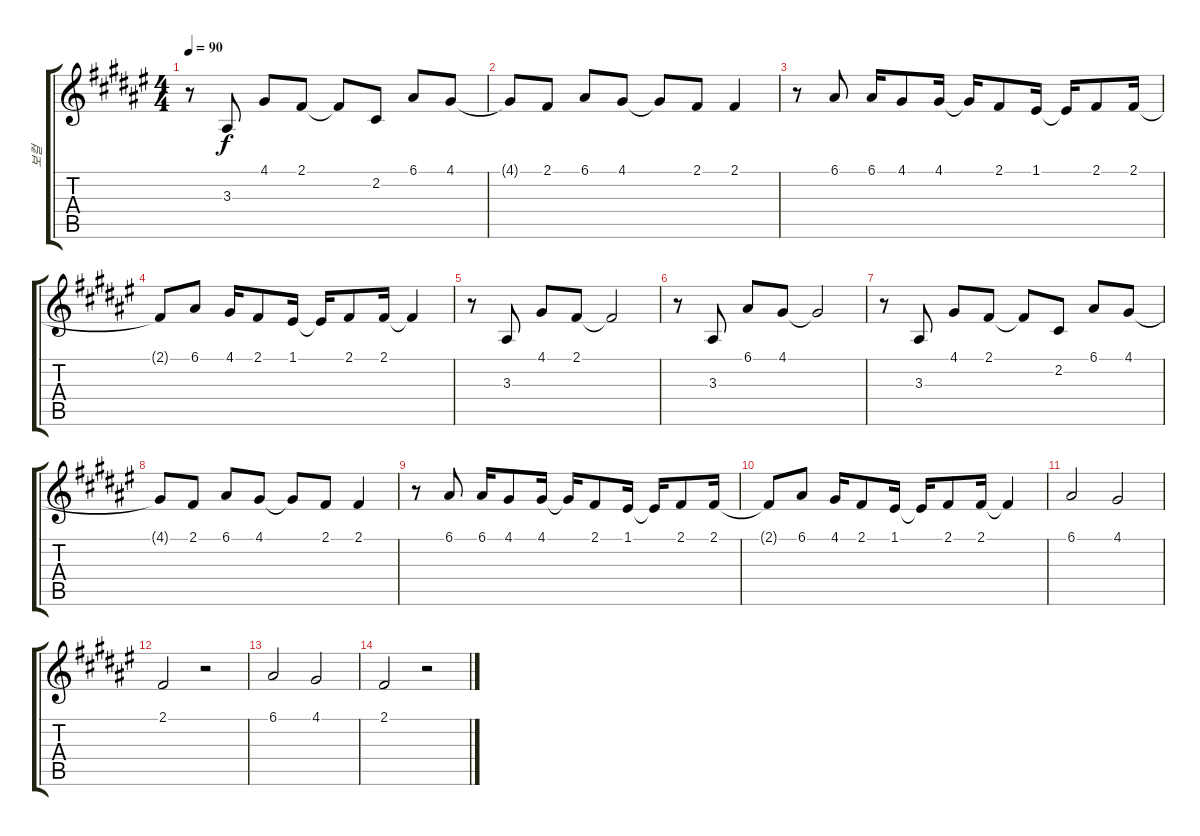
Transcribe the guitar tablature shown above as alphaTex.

\track ("보컬" "보컬") {instrument lead2sawtooth}
\staff {score tabs}
\tuning (E4 B3 G3 D3 A2 E2) {hide}
\ts (4 4)
\tempo 90
\clef g2
\ks f#
r.8{dy f} 3.3.8 4.1.8 2.1.8 2.1{t}.8 2.2.8 6.1.8 4.1.8 |
4.1{t}.8 2.1.8 6.1.8 4.1.8 4.1{t}.8 2.1.8 2.1.4 |
r.8 6.1.8 6.1.16 4.1.8 4.1.16 4.1{t}.16 2.1.8 1.1.16 1.1{t}.16 2.1.8 2.1.16 |
2.1{t}.8 6.1.8 4.1.16 2.1.8 1.1.16 1.1{t}.16 2.1.8 2.1.16 2.1{t}.4 |
r.8 3.3.8 4.1.8 2.1.8 2.1{t}.2 |
r.8 3.3.8 6.1.8 4.1.8 4.1{t}.2 |
r.8 3.3.8 4.1.8 2.1.8 2.1{t}.8 2.2.8 6.1.8 4.1.8 |
4.1{t}.8 2.1.8 6.1.8 4.1.8 4.1{t}.8 2.1.8 2.1.4 |
r.8 6.1.8 6.1.16 4.1.8 4.1.16 4.1{t}.16 2.1.8 1.1.16 1.1{t}.16 2.1.8 2.1.16 |
2.1{t}.8 6.1.8 4.1.16 2.1.8 1.1.16 1.1{t}.16 2.1.8 2.1.16 2.1{t}.4 |
6.1.2 4.1.2 |
2.1.2 r.2 |
6.1.2 4.1.2 |
2.1.2 r.2
